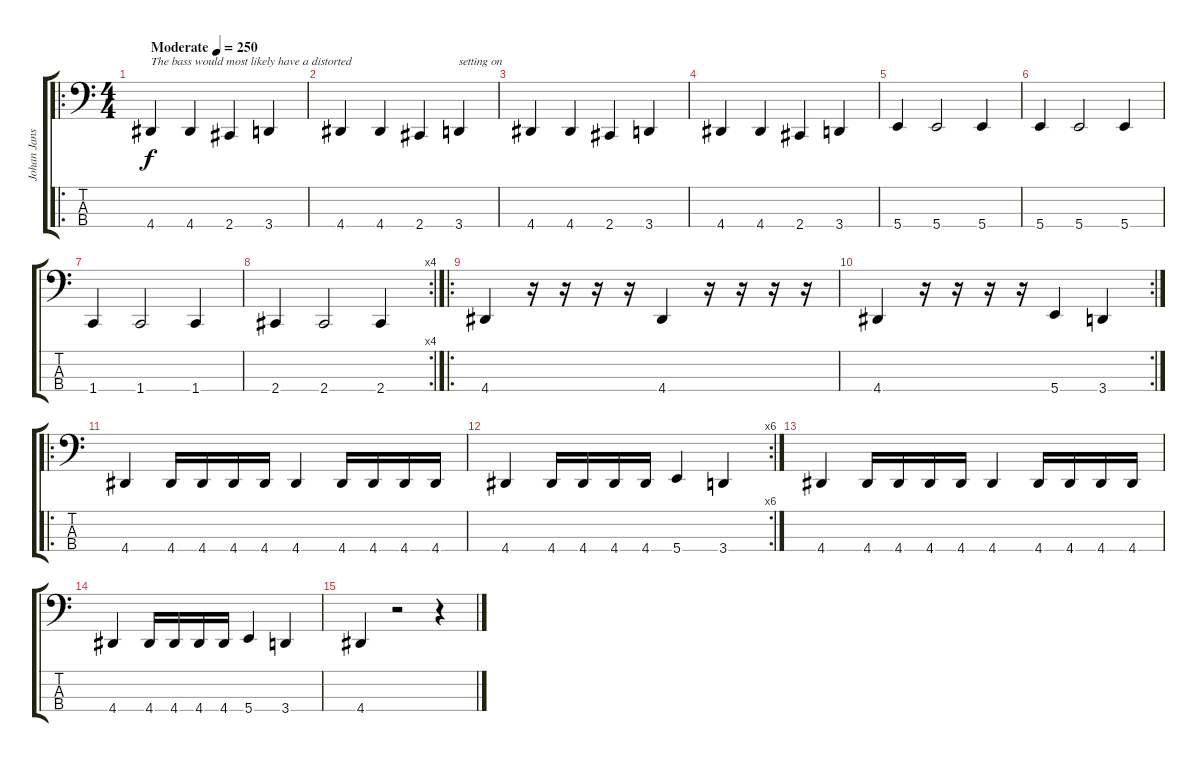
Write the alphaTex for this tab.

\track ("Johan Jansson" "Johan Jans") {instrument electricbassfinger}
\staff {score tabs}
\tuning (D2 A1 E1 B0) {hide}
\ro
\ts (4 4)
\tempo (250 "Moderate")
\clef f4
\ks c
4.4.4{txt "The bass would most likely have a distorted" dy f instrument electricbassfinger} 4.4.4 2.4.4 3.4.4 |
4.4.4 4.4.4 2.4.4 3.4.4{txt "setting on"} |
4.4.4 4.4.4 2.4.4 3.4.4 |
4.4.4 4.4.4 2.4.4 3.4.4 |
5.4.4 5.4.2 5.4.4 |
5.4.4 5.4.2 5.4.4 |
1.4.4 1.4.2 1.4.4 |
\rc 4
2.4.4 2.4.2 2.4.4 |
\ro
4.4.4 r.16 r.16 r.16 r.16 4.4.4 r.16 r.16 r.16 r.16 |
\rc 2
4.4.4 r.16 r.16 r.16 r.16 5.4.4 3.4.4 |
\ro
4.4.4 4.4.16 4.4.16 4.4.16 4.4.16 4.4.4 4.4.16 4.4.16 4.4.16 4.4.16 |
\rc 6
4.4.4 4.4.16 4.4.16 4.4.16 4.4.16 5.4.4 3.4.4 |
4.4.4 4.4.16 4.4.16 4.4.16 4.4.16 4.4.4 4.4.16 4.4.16 4.4.16 4.4.16 |
4.4.4 4.4.16 4.4.16 4.4.16 4.4.16 5.4.4 3.4.4 |
4.4.4 r.2 r.4
